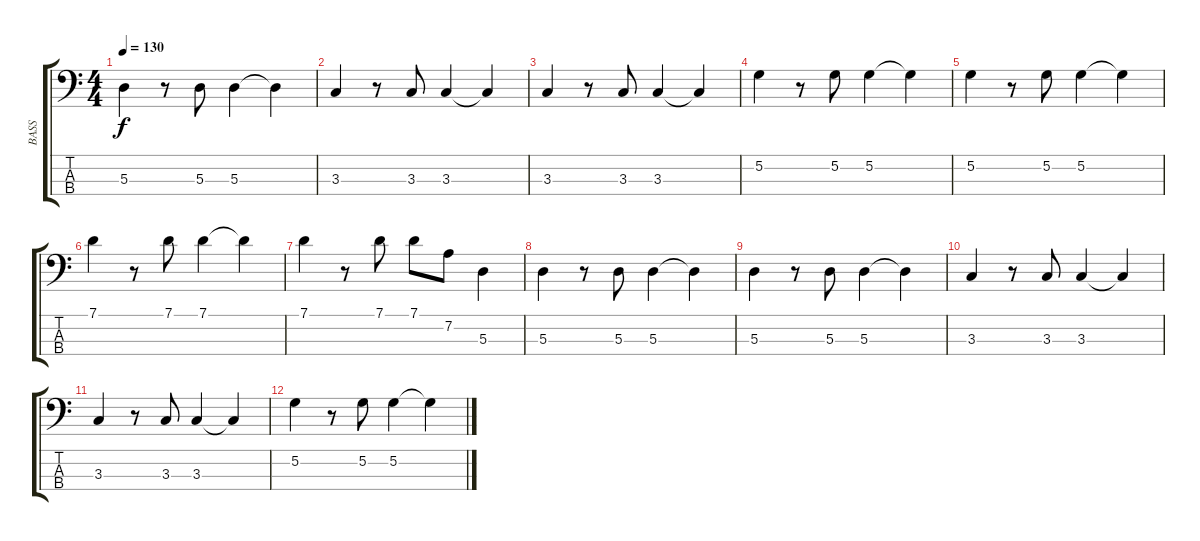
\track ("BASS" "BASS") {instrument electricbassfinger}
\staff {score tabs}
\tuning (G2 D2 A1 E1) {hide}
\ts (4 4)
\tempo 130
\clef f4
\ks c
5.3.4{dy f} r.8 5.3.8 5.3.4 5.3{t}.4 |
3.3.4 r.8 3.3.8 3.3.4 3.3{t}.4 |
3.3.4 r.8 3.3.8 3.3.4 3.3{t}.4 |
5.2.4 r.8 5.2.8 5.2.4 5.2{t}.4 |
5.2.4 r.8 5.2.8 5.2.4 5.2{t}.4 |
7.1.4 r.8 7.1.8 7.1.4 7.1{t}.4 |
7.1.4 r.8 7.1.8 7.1.8 7.2.8 5.3.4 |
5.3.4 r.8 5.3.8 5.3.4 5.3{t}.4 |
5.3.4 r.8 5.3.8 5.3.4 5.3{t}.4 |
3.3.4 r.8 3.3.8 3.3.4 3.3{t}.4 |
3.3.4 r.8 3.3.8 3.3.4 3.3{t}.4 |
5.2.4 r.8 5.2.8 5.2.4 5.2{t}.4
